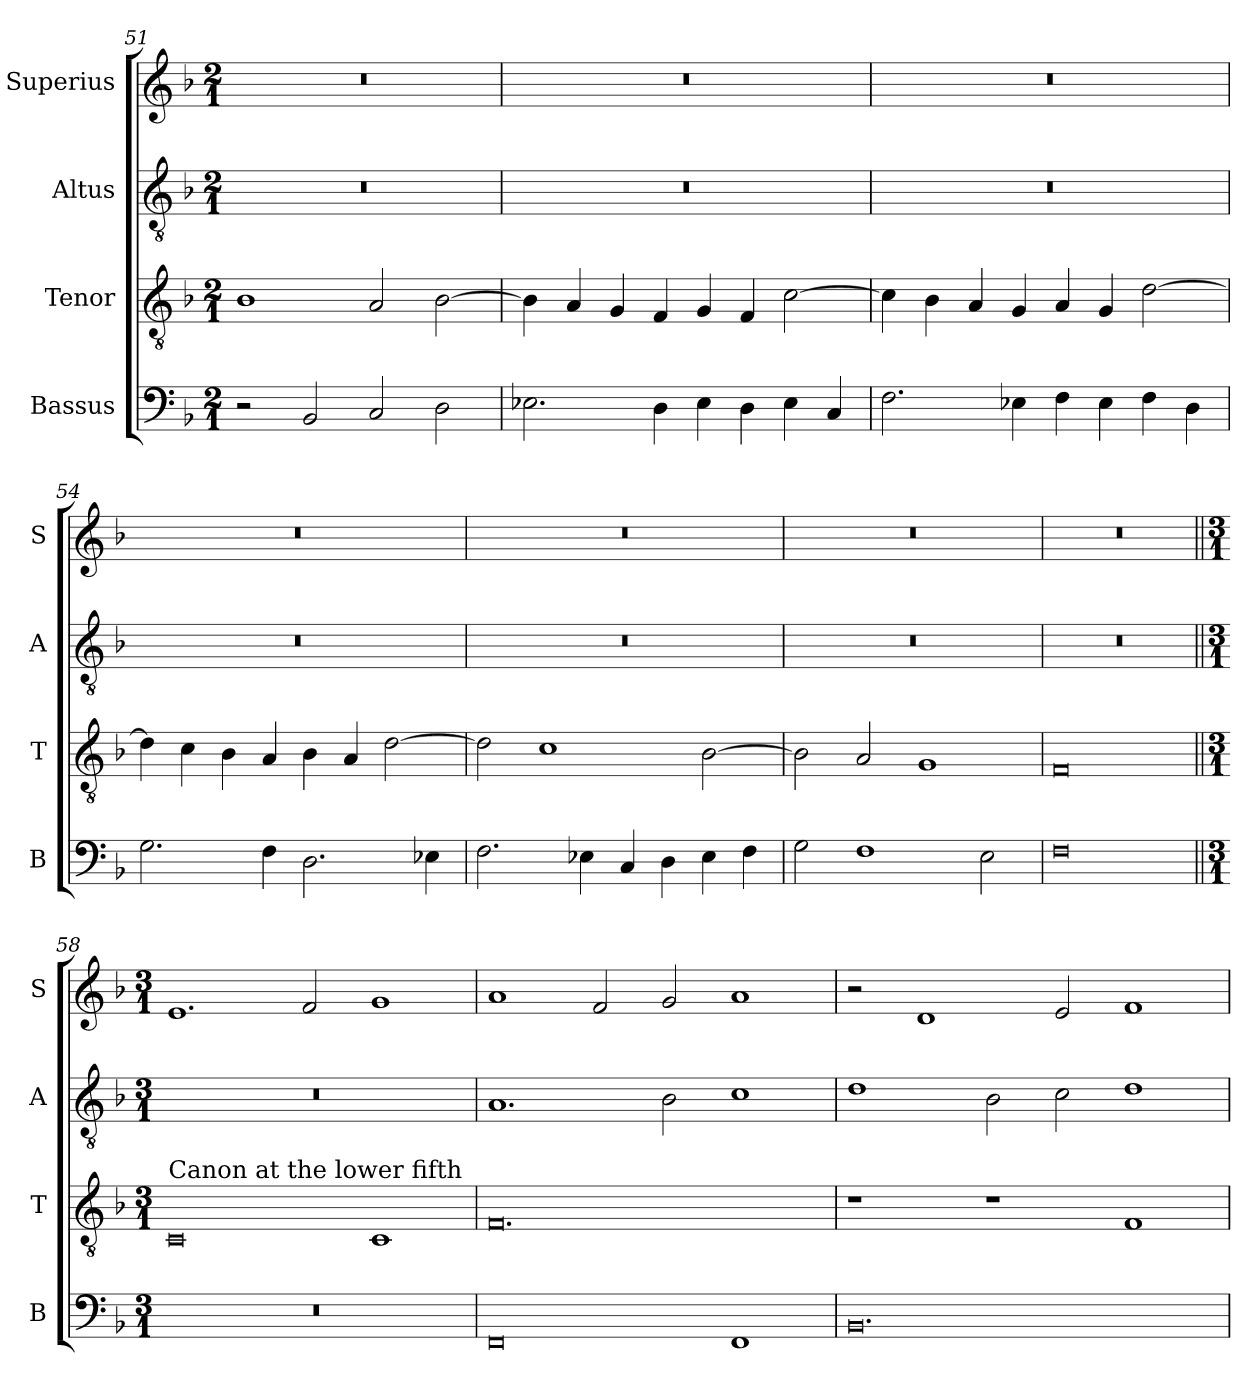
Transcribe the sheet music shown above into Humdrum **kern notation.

**kern	**kern	**kern	**kern
*part4	*part3	*part2	*part1
*staff4	*staff3	*staff2	*staff1
*I"Bassus	*I"Tenor	*I"Altus	*I"Superius
*I'B	*I'T	*I'A	*I'S
*clefF4	*clefGv2	*clefGv2	*clefG2
*k[b-]	*k[b-]	*k[b-]	*k[b-]
*M2/1	*M2/1	*M2/1	*M2/1
=51	=51	=51	=51
2r	1B-	0r	0r
2BB-/	.	.	.
2C/	2A/	.	.
2D\	[2B-\	.	.
=52	=52	=52	=52
2.E-X\	4B-\]	0r	0r
.	4A/	.	.
.	4G/	.	.
4D\	4F/	.	.
4E-\	4G/	.	.
4D\	4F/	.	.
4E-\	[2c\	.	.
4C/	.	.	.
=53	=53	=53	=53
2.F\	4c\]	0r	0r
.	4B-\	.	.
.	4A/	.	.
4E-X\	4G/	.	.
4F\	4A/	.	.
4E-\	4G/	.	.
4F\	[2d\	.	.
4D\	.	.	.
=54	=54	=54	=54
2.G\	4d\]	0r	0r
.	4c\	.	.
.	4B-\	.	.
4F\	4A/	.	.
2.D\	4B-\	.	.
.	4A/	.	.
.	[2d\	.	.
4E-X\	.	.	.
=55	=55	=55	=55
2.F\	2d\]	0r	0r
.	1c	.	.
4E-X\	.	.	.
4C/	.	.	.
4D\	.	.	.
4E-\	[2B-\	.	.
4F\	.	.	.
=56	=56	=56	=56
2G\	2B-\]	0r	0r
1F	2A/	.	.
.	1G	.	.
2E\	.	.	.
=57	=57	=57	=57
0F	0F	0r	0r
!!LO:LB:g=z
=58||	=58||	=58||	=58||
*M3/1	*M3/1	*M3/1	*M3/1
!	!LO:TX:a:t=Canon at the lower fifth	!	!
0.r	0C	0.r	1.e
.	.	.	2f/
.	1C	.	1g
=59	=59	=59	=59
0FF	0.F	1.A	1a
.	.	.	2f/
.	.	2B-\	2g/
1FF	.	1c	1a
=60	=60	=60	=60
0.BB-	1r	1d	2r
.	.	.	1d
.	1r	2B-\	.
.	.	2c\	2e/
.	1F	1d	1f
=	=	=	=
*-	*-	*-	*-
